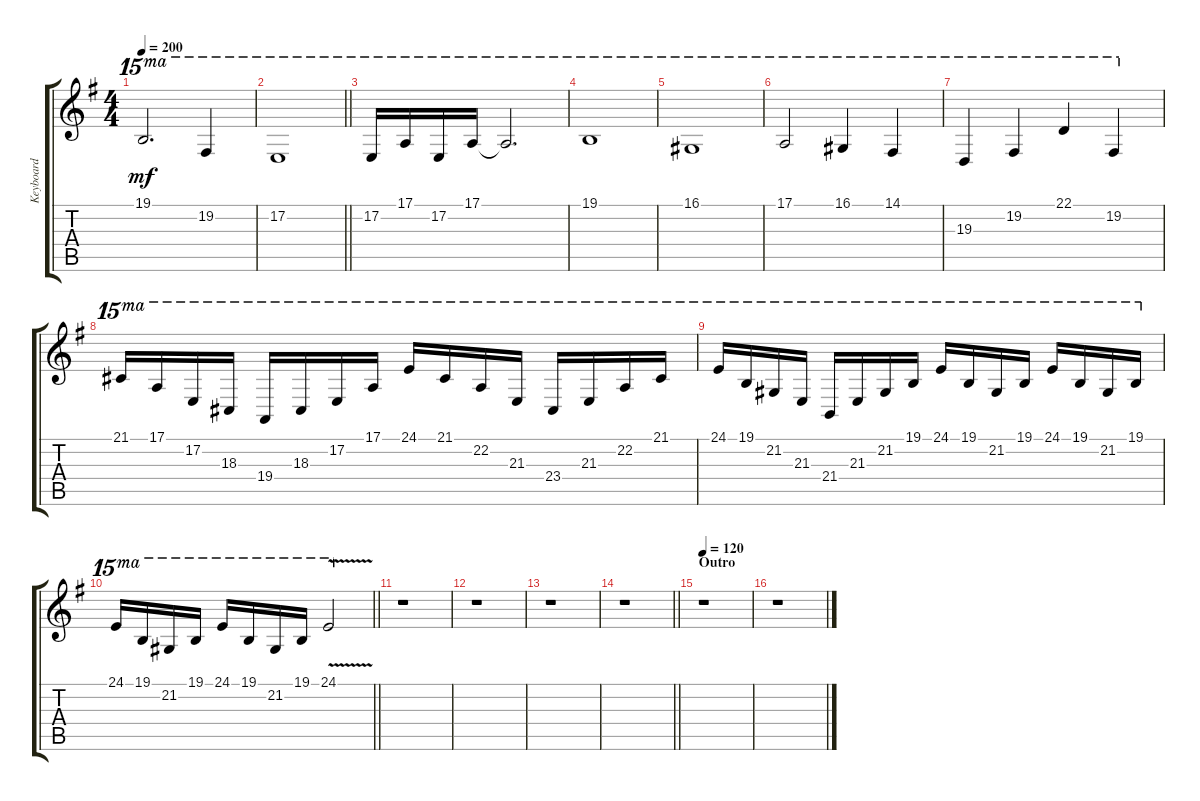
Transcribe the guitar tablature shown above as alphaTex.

\track ("Keyboard" "Keyboard") {instrument lead1square}
\staff {score tabs}
\tuning (E4 B3 G3 D3 A2 E2) {hide}
\ts (4 4)
\tempo 200
\clef g2
\ks g
19.1.2{d ot 15ma dy mf} 19.2.4{ot 15ma} |
\barLineRight lightlight
17.2.1{ot 15ma} |
\section ("" "")
17.2.16{ot 15ma} 17.1.16{ot 15ma} 17.2.16{ot 15ma} 17.1.16{ot 15ma} 17.1{t}.2{d ot 15ma} |
19.1.1{ot 15ma} |
16.1.1{ot 15ma} |
17.1.2{ot 15ma} 16.1.4{ot 15ma} 14.1.4{ot 15ma} |
19.3.4{ot 15ma} 19.2.4{ot 15ma} 22.1.4{ot 15ma} 19.2.4{ot 15ma} |
21.1.16{ot 15ma} 17.1.16{ot 15ma} 17.2.16{ot 15ma} 18.3.16{ot 15ma} 19.4.16{ot 15ma} 18.3.16{ot 15ma} 17.2.16{ot 15ma} 17.1.16{ot 15ma} 24.1.16{ot 15ma} 21.1.16{ot 15ma} 22.2.16{ot 15ma} 21.3.16{ot 15ma} 23.4.16{ot 15ma} 21.3.16{ot 15ma} 22.2.16{ot 15ma} 21.1.16{ot 15ma} |
24.1.16{ot 15ma} 19.1.16{ot 15ma} 21.2.16{ot 15ma} 21.3.16{ot 15ma} 21.4.16{ot 15ma} 21.3.16{ot 15ma} 21.2.16{ot 15ma} 19.1.16{ot 15ma} 24.1.16{ot 15ma} 19.1.16{ot 15ma} 21.2.16{ot 15ma} 19.1.16{ot 15ma} 24.1.16{ot 15ma} 19.1.16{ot 15ma} 21.2.16{ot 15ma} 19.1.16{ot 15ma} |
\barLineRight lightlight
24.1.16{ot 15ma} 19.1.16{ot 15ma} 21.2.16{ot 15ma} 19.1.16{ot 15ma} 24.1.16{ot 15ma} 19.1.16{ot 15ma} 21.2.16{ot 15ma} 19.1.16{ot 15ma} 24.1{v}.2{ot 15ma} |
\section ("" "")
r.1 |
r.1 |
r.1 |
\barLineRight lightlight
r.1 |
\section ("" "Outro")
\tempo 120
r.1 |
r.1
